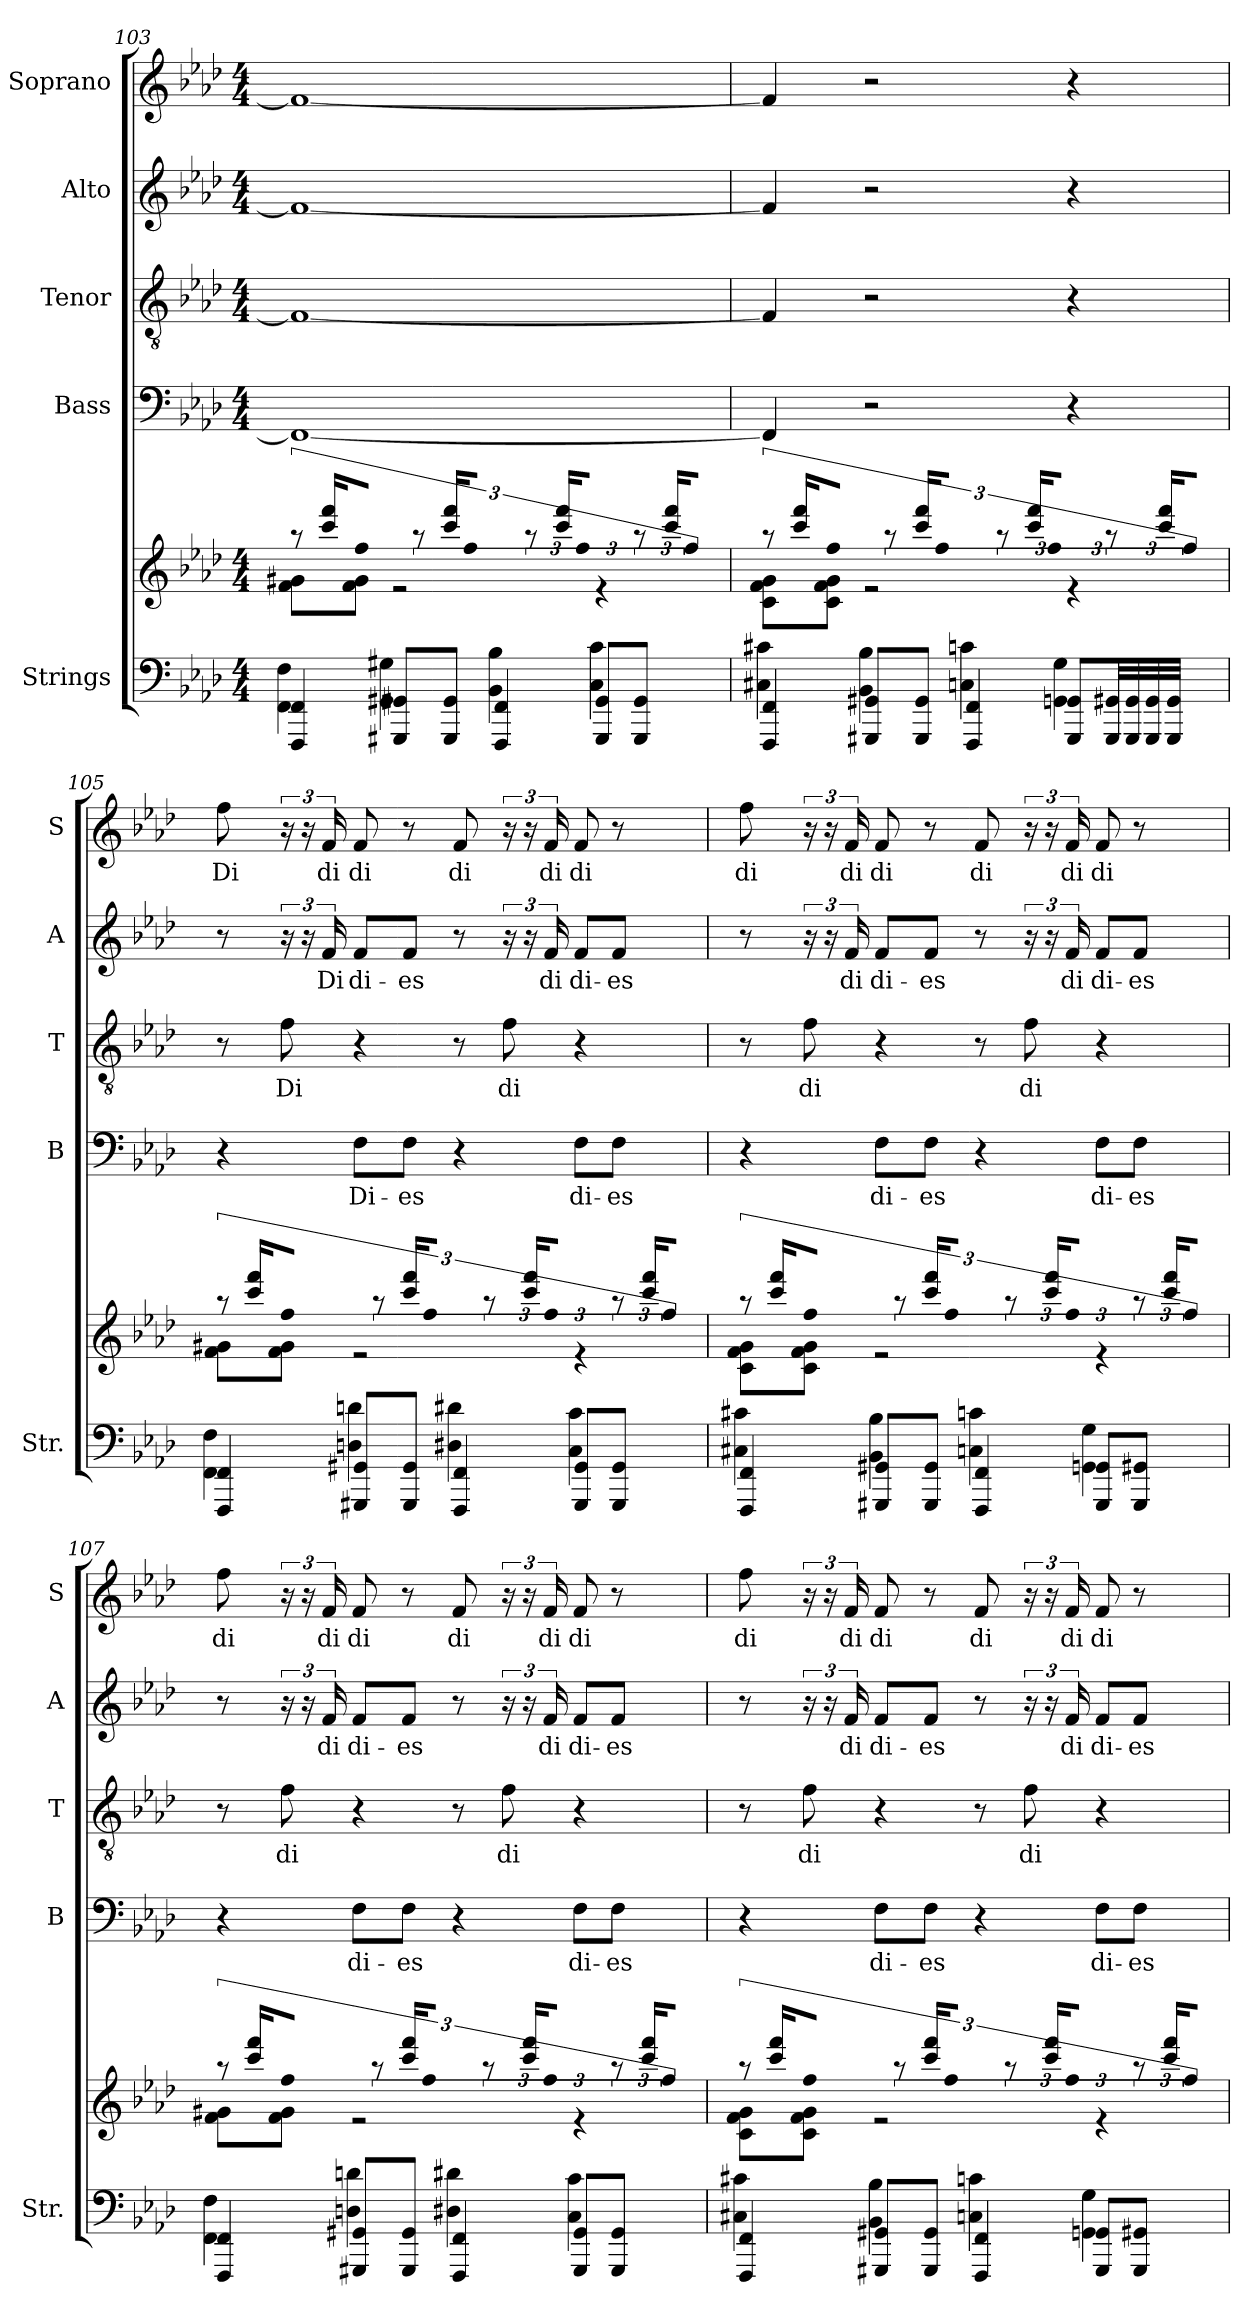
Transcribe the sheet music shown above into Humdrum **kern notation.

**kern	**kern	**kern	**text	**kern	**text	**kern	**text	**kern	**text
*part5	*part5	*part4	*part4	*part3	*part3	*part2	*part2	*part1	*part1
*staff6	*staff5	*staff4	*staff4	*staff3	*staff3	*staff2	*staff2	*staff1	*staff1
*I"Strings	*	*I"Bass	*	*I"Tenor	*	*I"Alto	*	*I"Soprano	*
*I'Str.	*	*I'B	*	*I'T	*	*I'A	*	*I'S	*
*clefF4	*clefG2	*clefF4	*	*clefGv2	*	*clefG2	*	*clefG2	*
*k[b-e-a-d-]	*k[b-e-a-d-]	*k[b-e-a-d-]	*	*k[b-e-a-d-]	*	*k[b-e-a-d-]	*	*k[b-e-a-d-]	*
*A-:	*A-:	*A-:	*	*A-:	*	*A-:	*	*A-:	*
*M4/4	*M4/4	*M4/4	*	*M4/4	*	*M4/4	*	*M4/4	*
=103	=103	=103	=103	=103	=103	=103	=103	=103	=103
*^	*^	*	*	*	*	*	*	*	*
4FFF/ 4FF/	4FF\ 4F\	12r	8f\ 8g#X\L	1FF_	.	1F_	.	1f_	.	1f_	.
.	.	24ccc/ 24fff/KL	.	.	.	.	.	.	.	.	.
.	.	8ff/J	8f\ 8g#\J	.	.	.	.	.	.	.	.
8GGG#X/ 8GG#X/L	4GG#\ 4G#X\	12r	2r	.	.	.	.	.	.	.	.
.	.	24ccc/ 24fff/KL	.	.	.	.	.	.	.	.	.
8GGG#/ 8GG#/J	.	8ff/J	.	.	.	.	.	.	.	.	.
4FFF/ 4FF/	4BB-\ 4B-\	12r	.	.	.	.	.	.	.	.	.
.	.	24ccc/ 24fff/KL	.	.	.	.	.	.	.	.	.
.	.	8ff/J	.	.	.	.	.	.	.	.	.
8GGG#/ 8GG#/L	4C\ 4c\	12r	4r	.	.	.	.	.	.	.	.
.	.	24ccc/ 24fff/KL	.	.	.	.	.	.	.	.	.
8GGG#/ 8GG#/J	.	8ff/J	.	.	.	.	.	.	.	.	.
!!LO:LB:g=z
=104	=104	=104	=104	=104	=104	=104	=104	=104	=104	=104	=104
4FFF/ 4FF/	4C#X\ 4c#X\	12r	8c\ 8f\ 8g\L	4FF/]	.	4F/]	.	4f/]	.	4f/]	.
.	.	24ccc/ 24fff/KL	.	.	.	.	.	.	.	.	.
.	.	8ff/J	8c\ 8f\ 8g\J	.	.	.	.	.	.	.	.
8GGG#X/ 8GG#X/L	4BB-\ 4B-\	12r	2r	2r	.	2r	.	2r	.	2r	.
.	.	24ccc/ 24fff/KL	.	.	.	.	.	.	.	.	.
8GGG#/ 8GG#/J	.	8ff/J	.	.	.	.	.	.	.	.	.
4FFF/ 4FF/	4Cn\ 4cn\	12r	.	.	.	.	.	.	.	.	.
.	.	24ccc/ 24fff/KL	.	.	.	.	.	.	.	.	.
.	.	8ff/J	.	.	.	.	.	.	.	.	.
8GGG#/ 8GG#/L	4GGn\ 4G\	12r	4r	4r	.	4r	.	4r	.	4r	.
.	.	24ccc/ 24fff/KL	.	.	.	.	.	.	.	.	.
32GGG#/ 32GG#X/LL	.	8ff/J	.	.	.	.	.	.	.	.	.
32GGG#/ 32GG#/	.	.	.	.	.	.	.	.	.	.	.
32GGG#/ 32GG#/	.	.	.	.	.	.	.	.	.	.	.
32GGG#/ 32GG#/JJJ	.	.	.	.	.	.	.	.	.	.	.
=105	=105	=105	=105	=105	=105	=105	=105	=105	=105	=105	=105
!	!	!	!	!	!	!	!	!	!	!	!LO:LY:b
4FFF/ 4FF/	4FF\ 4F\	12r	8f\ 8g#X\L	4r	.	8r	.	8r	.	8ff\	Di
.	.	24ccc/ 24fff/KL	.	.	.	.	.	.	.	.	.
!	!	!	!	!	!	!	!LO:LY:b	!	!	!	!
.	.	8ff/J	8f\ 8g#\J	.	.	8f\	Di	24r	.	24r	.
.	.	.	.	.	.	.	.	24r	.	24r	.
!	!	!	!	!	!	!	!	!	!LO:LY:b	!	!LO:LY:b
.	.	.	.	.	.	.	.	24f/	Di	24f/	di
!	!	!	!	!	!LO:LY:b	!	!	!	!LO:LY:b	!	!LO:LY:b
8GGG#X/ 8GG#X/L	4Dn\ 4dn\	12r	2r	8F\L	Di-	4r	.	8f/L	di-	8f/	di
.	.	24ccc/ 24fff/KL	.	.	.	.	.	.	.	.	.
!	!	!	!	!	!LO:LY:b	!	!	!	!LO:LY:b	!	!
8GGG#/ 8GG#/J	.	8ff/J	.	8F\J	-es	.	.	8f/J	-es	8r	.
!	!	!	!	!	!	!	!	!	!	!	!LO:LY:b
4FFF/ 4FF/	4D#X\ 4d#X\	12r	.	4r	.	8r	.	8r	.	8f/	di
.	.	24ccc/ 24fff/KL	.	.	.	.	.	.	.	.	.
!	!	!	!	!	!	!	!LO:LY:b	!	!	!	!
.	.	8ff/J	.	.	.	8f\	di	24r	.	24r	.
.	.	.	.	.	.	.	.	24r	.	24r	.
!	!	!	!	!	!	!	!	!	!LO:LY:b	!	!LO:LY:b
.	.	.	.	.	.	.	.	24f/	di	24f/	di
!	!	!	!	!	!LO:LY:b	!	!	!	!LO:LY:b	!	!LO:LY:b
8GGG#/ 8GG#/L	4C\ 4c\	12r	4r	8F\L	di-	4r	.	8f/L	di-	8f/	di
.	.	24ccc/ 24fff/KL	.	.	.	.	.	.	.	.	.
!	!	!	!	!	!LO:LY:b	!	!	!	!LO:LY:b	!	!
8GGG#/ 8GG#/J	.	8ff/J	.	8F\J	-es	.	.	8f/J	-es	8r	.
!!LO:PB:g=z
=106	=106	=106	=106	=106	=106	=106	=106	=106	=106	=106	=106
!	!	!	!	!	!	!	!	!	!	!	!LO:LY:b
4FFF/ 4FF/	4C#X\ 4c#X\	12r	8c\ 8f\ 8g\L	4r	.	8r	.	8r	.	8ff\	di
.	.	24ccc/ 24fff/KL	.	.	.	.	.	.	.	.	.
!	!	!	!	!	!	!	!LO:LY:b	!	!	!	!
.	.	8ff/J	8c\ 8f\ 8g\J	.	.	8f\	di	24r	.	24r	.
.	.	.	.	.	.	.	.	24r	.	24r	.
!	!	!	!	!	!	!	!	!	!LO:LY:b	!	!LO:LY:b
.	.	.	.	.	.	.	.	24f/	di	24f/	di
!	!	!	!	!	!LO:LY:b	!	!	!	!LO:LY:b	!	!LO:LY:b
8GGG#X/ 8GG#X/L	4BB-\ 4B-\	12r	2r	8F\L	di-	4r	.	8f/L	di-	8f/	di
.	.	24ccc/ 24fff/KL	.	.	.	.	.	.	.	.	.
!	!	!	!	!	!LO:LY:b	!	!	!	!LO:LY:b	!	!
8GGG#/ 8GG#/J	.	8ff/J	.	8F\J	-es	.	.	8f/J	-es	8r	.
!	!	!	!	!	!	!	!	!	!	!	!LO:LY:b
4FFF/ 4FF/	4Cn\ 4cn\	12r	.	4r	.	8r	.	8r	.	8f/	di
.	.	24ccc/ 24fff/KL	.	.	.	.	.	.	.	.	.
!	!	!	!	!	!	!	!LO:LY:b	!	!	!	!
.	.	8ff/J	.	.	.	8f\	di	24r	.	24r	.
.	.	.	.	.	.	.	.	24r	.	24r	.
!	!	!	!	!	!	!	!	!	!LO:LY:b	!	!LO:LY:b
.	.	.	.	.	.	.	.	24f/	di	24f/	di
!	!	!	!	!	!LO:LY:b	!	!	!	!LO:LY:b	!	!LO:LY:b
8GGG#/ 8GG#/L	4GGn\ 4G\	12r	4r	8F\L	di-	4r	.	8f/L	di-	8f/	di
.	.	24ccc/ 24fff/KL	.	.	.	.	.	.	.	.	.
!	!	!	!	!	!LO:LY:b	!	!	!	!LO:LY:b	!	!
8GGG#/ 8GG#X/J	.	8ff/J	.	8F\J	-es	.	.	8f/J	-es	8r	.
=107	=107	=107	=107	=107	=107	=107	=107	=107	=107	=107	=107
!	!	!	!	!	!	!	!	!	!	!	!LO:LY:b
4FFF/ 4FF/	4FF\ 4F\	12r	8f\ 8g#X\L	4r	.	8r	.	8r	.	8ff\	di
.	.	24ccc/ 24fff/KL	.	.	.	.	.	.	.	.	.
!	!	!	!	!	!	!	!LO:LY:b	!	!	!	!
.	.	8ff/J	8f\ 8g#\J	.	.	8f\	di	24r	.	24r	.
.	.	.	.	.	.	.	.	24r	.	24r	.
!	!	!	!	!	!	!	!	!	!LO:LY:b	!	!LO:LY:b
.	.	.	.	.	.	.	.	24f/	di	24f/	di
!	!	!	!	!	!LO:LY:b	!	!	!	!LO:LY:b	!	!LO:LY:b
8GGG#X/ 8GG#X/L	4Dn\ 4dn\	12r	2r	8F\L	di-	4r	.	8f/L	di-	8f/	di
.	.	24ccc/ 24fff/KL	.	.	.	.	.	.	.	.	.
!	!	!	!	!	!LO:LY:b	!	!	!	!LO:LY:b	!	!
8GGG#/ 8GG#/J	.	8ff/J	.	8F\J	-es	.	.	8f/J	-es	8r	.
!	!	!	!	!	!	!	!	!	!	!	!LO:LY:b
4FFF/ 4FF/	4D#X\ 4d#X\	12r	.	4r	.	8r	.	8r	.	8f/	di
.	.	24ccc/ 24fff/KL	.	.	.	.	.	.	.	.	.
!	!	!	!	!	!	!	!LO:LY:b	!	!	!	!
.	.	8ff/J	.	.	.	8f\	di	24r	.	24r	.
.	.	.	.	.	.	.	.	24r	.	24r	.
!	!	!	!	!	!	!	!	!	!LO:LY:b	!	!LO:LY:b
.	.	.	.	.	.	.	.	24f/	di	24f/	di
!	!	!	!	!	!LO:LY:b	!	!	!	!LO:LY:b	!	!LO:LY:b
8GGG#/ 8GG#/L	4C\ 4c\	12r	4r	8F\L	di-	4r	.	8f/L	di-	8f/	di
.	.	24ccc/ 24fff/KL	.	.	.	.	.	.	.	.	.
!	!	!	!	!	!LO:LY:b	!	!	!	!LO:LY:b	!	!
8GGG#/ 8GG#/J	.	8ff/J	.	8F\J	-es	.	.	8f/J	-es	8r	.
!!LO:LB:g=z
=108	=108	=108	=108	=108	=108	=108	=108	=108	=108	=108	=108
!	!	!	!	!	!	!	!	!	!	!	!LO:LY:b
4FFF/ 4FF/	4C#X\ 4c#X\	12r	8c\ 8f\ 8g\L	4r	.	8r	.	8r	.	8ff\	di
.	.	24ccc/ 24fff/KL	.	.	.	.	.	.	.	.	.
!	!	!	!	!	!	!	!LO:LY:b	!	!	!	!
.	.	8ff/J	8c\ 8f\ 8g\J	.	.	8f\	di	24r	.	24r	.
.	.	.	.	.	.	.	.	24r	.	24r	.
!	!	!	!	!	!	!	!	!	!LO:LY:b	!	!LO:LY:b
.	.	.	.	.	.	.	.	24f/	di	24f/	di
!	!	!	!	!	!LO:LY:b	!	!	!	!LO:LY:b	!	!LO:LY:b
8GGG#X/ 8GG#X/L	4BB-\ 4B-\	12r	2r	8F\L	di-	4r	.	8f/L	di-	8f/	di
.	.	24ccc/ 24fff/KL	.	.	.	.	.	.	.	.	.
!	!	!	!	!	!LO:LY:b	!	!	!	!LO:LY:b	!	!
8GGG#/ 8GG#/J	.	8ff/J	.	8F\J	-es	.	.	8f/J	-es	8r	.
!	!	!	!	!	!	!	!	!	!	!	!LO:LY:b
4FFF/ 4FF/	4Cn\ 4cn\	12r	.	4r	.	8r	.	8r	.	8f/	di
.	.	24ccc/ 24fff/KL	.	.	.	.	.	.	.	.	.
!	!	!	!	!	!	!	!LO:LY:b	!	!	!	!
.	.	8ff/J	.	.	.	8f\	di	24r	.	24r	.
.	.	.	.	.	.	.	.	24r	.	24r	.
!	!	!	!	!	!	!	!	!	!LO:LY:b	!	!LO:LY:b
.	.	.	.	.	.	.	.	24f/	di	24f/	di
!	!	!	!	!	!LO:LY:b	!	!	!	!LO:LY:b	!	!LO:LY:b
8GGG#/ 8GG#/L	4GGn\ 4G\	12r	4r	8F\L	di-	4r	.	8f/L	di-	8f/	di
.	.	24ccc/ 24fff/KL	.	.	.	.	.	.	.	.	.
!	!	!	!	!	!LO:LY:b	!	!	!	!LO:LY:b	!	!
8GGG#/ 8GG#X/J	.	8ff/J	.	8F\J	-es	.	.	8f/J	-es	8r	.
*v	*v	*	*	*	*	*	*	*	*	*	*
*	*v	*v	*	*	*	*	*	*	*	*
=	=	=	=	=	=	=	=	=	=
*-	*-	*-	*-	*-	*-	*-	*-	*-	*-
